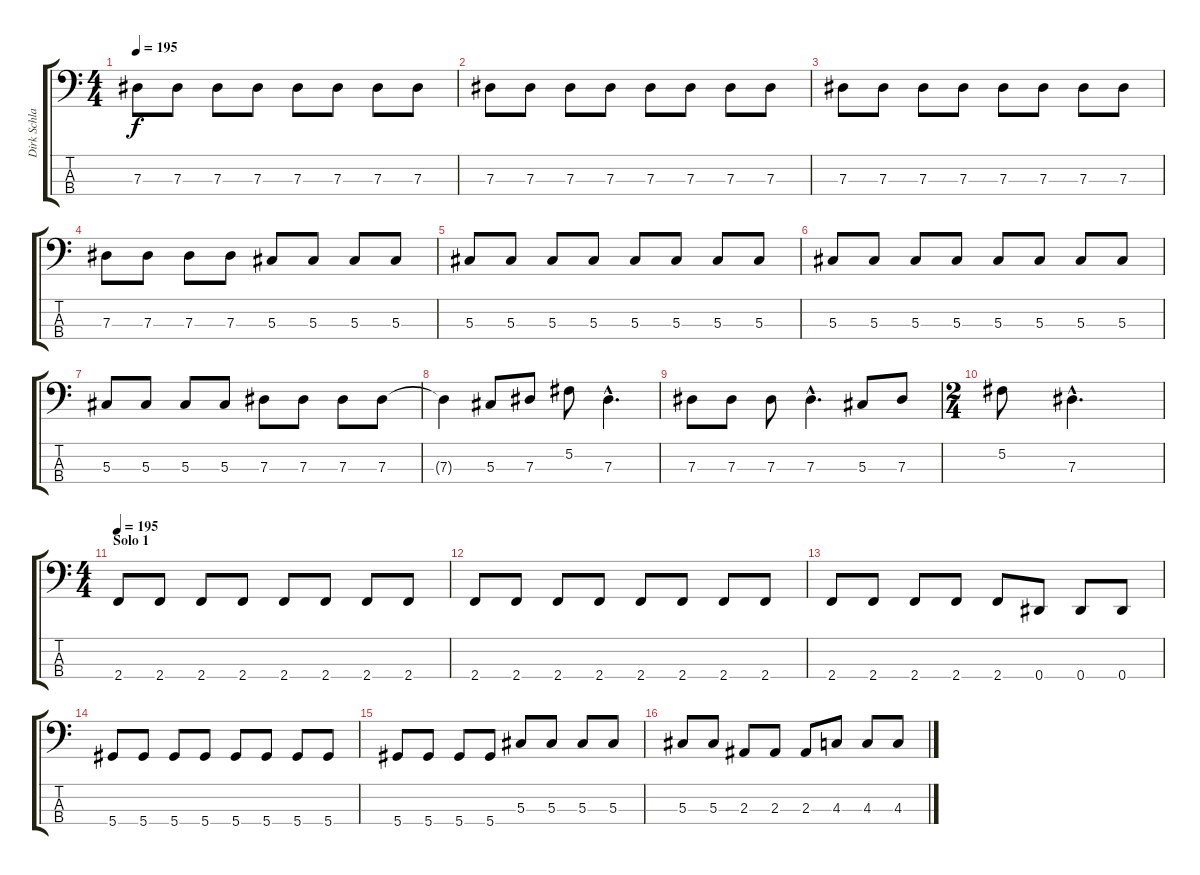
\track ("Dirk Schlachter" "Dirk Schla") {instrument electricbassfinger}
\staff {score tabs}
\tuning (Gb2 Db2 Ab1 Eb1) {hide}
\ts (4 4)
\tempo 195
\clef f4
\ks c
7.3.8{dy f} 7.3.8 7.3.8 7.3.8 7.3.8 7.3.8 7.3.8 7.3.8 |
7.3.8 7.3.8 7.3.8 7.3.8 7.3.8 7.3.8 7.3.8 7.3.8 |
7.3.8 7.3.8 7.3.8 7.3.8 7.3.8 7.3.8 7.3.8 7.3.8 |
7.3.8 7.3.8 7.3.8 7.3.8 5.3.8 5.3.8 5.3.8 5.3.8 |
5.3.8 5.3.8 5.3.8 5.3.8 5.3.8 5.3.8 5.3.8 5.3.8 |
5.3.8 5.3.8 5.3.8 5.3.8 5.3.8 5.3.8 5.3.8 5.3.8 |
5.3.8 5.3.8 5.3.8 5.3.8 7.3.8 7.3.8 7.3.8 7.3.8 |
7.3{t}.4 5.3.8 7.3.8 5.2.8 7.3{hac}.4{d} |
7.3.8 7.3.8 7.3.8 7.3{hac}.4{d} 5.3.8 7.3.8 |
\ts (2 4)
5.2.8 7.3{hac}.4{d} |
\ts (4 4)
\section ("" "Solo 1")
\tempo 195
2.4.8 2.4.8 2.4.8 2.4.8 2.4.8 2.4.8 2.4.8 2.4.8 |
2.4.8 2.4.8 2.4.8 2.4.8 2.4.8 2.4.8 2.4.8 2.4.8 |
2.4.8 2.4.8 2.4.8 2.4.8 2.4.8 0.4.8 0.4.8 0.4.8 |
5.4.8 5.4.8 5.4.8 5.4.8 5.4.8 5.4.8 5.4.8 5.4.8 |
5.4.8 5.4.8 5.4.8 5.4.8 5.3.8 5.3.8 5.3.8 5.3.8 |
5.3.8 5.3.8 2.3.8 2.3.8 2.3.8 4.3.8 4.3.8 4.3.8
